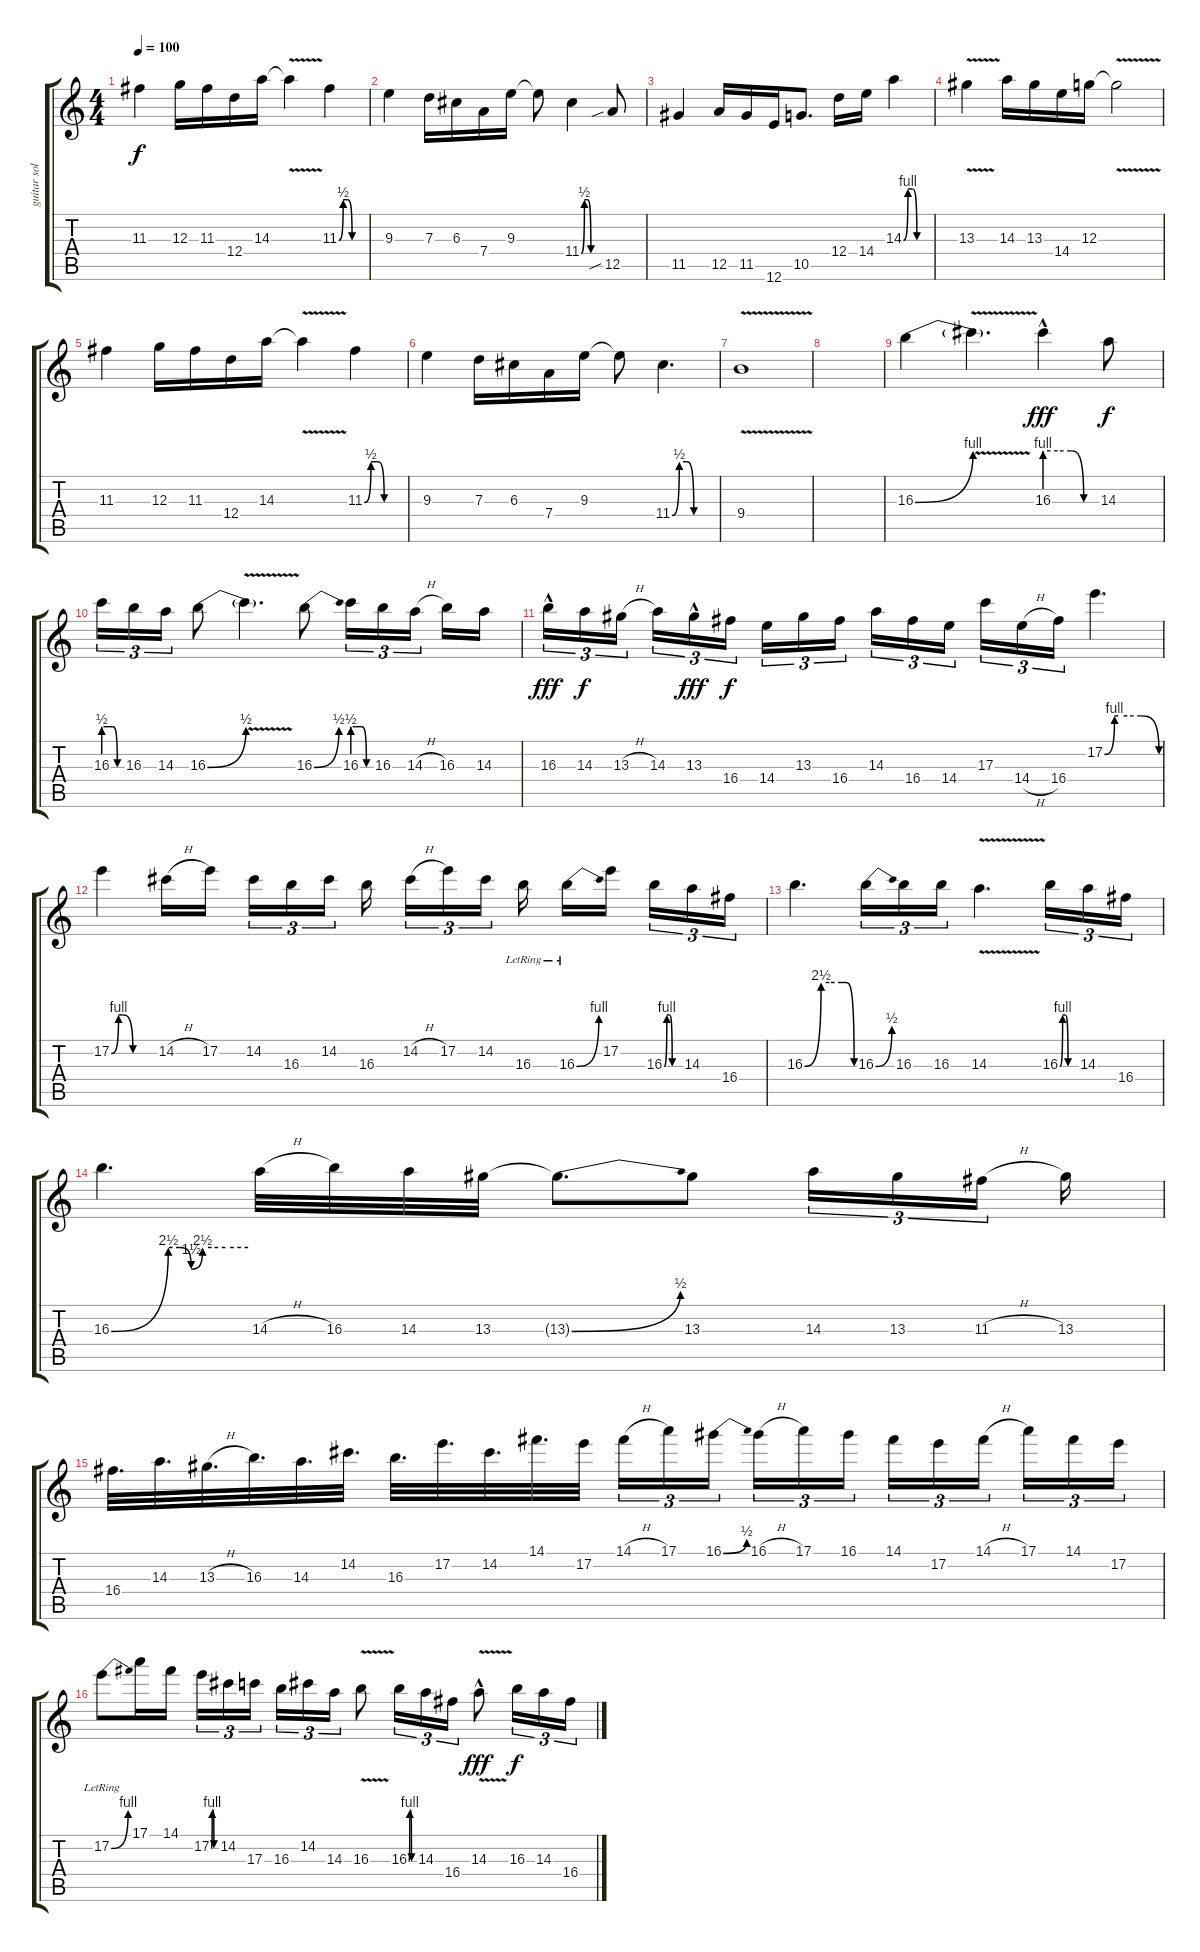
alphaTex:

\track ("guitar solo " "guitar sol") {instrument overdrivenguitar}
\staff {score tabs}
\tuning (E4 B3 G3 D3 A2 E2) {hide}
\ts (4 4)
\tempo 100
\clef g2
\ks c
11.3.4{dy f} 12.3.16 11.3.16 12.4.16 14.3.16 14.3{v t}.4 11.3{be (custom 0 0 10 2 20 2 30 0 60 0)}.4 |
9.3.4 7.3.16 6.3.16 7.4.16 9.3.16 9.3{t}.8 11.4{be (custom 0 0 10 2 20 2 30 0 60 0)}.4 12.5{sib}.8 |
11.5.4 12.5.16 11.5.16 12.6.16 10.5.8{d} 12.4.16 14.4.16 14.3{be (custom 0 0 10 4 20 4 30 0 60 0)}.4 |
13.3{v}.4 14.3.16 13.3.16 14.4.16 12.3.16 12.3{v t}.2 |
11.3.4 12.3.16 11.3.16 12.4.16 14.3.16 14.3{v t}.4 11.3{be (custom 0 0 10 2 20 2 30 0 60 0)}.4 |
9.3.4 7.3.16 6.3.16 7.4.16 9.3.16 9.3{t}.8 11.4{be (custom 0 0 10 2 20 2 30 0 60 0)}.4{d} |
9.4{v}.1 |
|
16.3{be (bend 0 0 60 4)}.4 16.3{v t}.4{d} 16.3{be (custom 0 4 15 4 30 4 45 0 60 0) hac}.4{dy fff} 14.3.8{dy f} |
16.3{be (custom 0 2 15 2 30 2 45 0 60 0)}.16{tu (3 2)} 16.3.16{tu (3 2)} 14.3.16{tu (3 2)} 16.3{be (bend 0 0 60 2)}.8 16.3{v t}.4{d} 16.3{be (bend 0 0 60 2)}.8 16.3{be (custom 0 2 10 2 20 2 30 2 45 0 60 0)}.16{tu (3 2)} 16.3.16{tu (3 2)} 14.3{h}.16{tu (3 2) beam splitsecondary} 16.3.16 14.3.16 |
16.3{hac}.16{tu (3 2) dy fff} 14.3.16{tu (3 2) dy f} 13.3{h}.16{tu (3 2) beam splitsecondary} 14.3.16{tu (3 2)} 13.3{hac}.16{tu (3 2) dy fff} 16.4.16{tu (3 2) dy f} 14.4.16{tu (3 2)} 13.3.16{tu (3 2)} 16.4.16{tu (3 2) beam splitsecondary} 14.3.16{tu (3 2)} 16.4.16{tu (3 2)} 14.4.16{tu (3 2)} 17.3.16{tu (3 2)} 14.4{h}.16{tu (3 2)} 16.4.16{tu (3 2)} 17.2{be (custom 0 0 11 4 15 4 25 4 40 4 60 0)}.4{d} |
17.2{be (custom 0 0 10 4 15 4 30 0 60 0)}.4 14.2{h}.16 17.2.16{beam splitsecondary} 14.2.16{tu (3 2)} 16.3.16{tu (3 2)} 14.2.16{tu (3 2)} 16.3.16{beam splitsecondary} 14.2{h}.16{tu (3 2)} 17.2.16{tu (3 2)} 14.2.16{tu (3 2) beam splitsecondary} 16.3{lr}.16 16.3{be (bend 0 0 60 4) lr}.16 17.2.16{beam splitsecondary} 16.3{be (custom 0 0 10 4 20 4 30 0 60 0)}.16{tu (3 2)} 14.3.16{tu (3 2)} 16.4.16{tu (3 2)} |
16.3{be (custom 0 0 20 10 30 10 45 10 50 10 60 0)}.4{d} 16.3{be (bend 0 0 60 2)}.16{tu (3 2)} 16.3.16{tu (3 2)} 16.3.16{tu (3 2)} 14.3{v}.4{d} 16.3{be (custom 0 0 10 4 20 4 30 0 60 0)}.16{tu (3 2)} 14.3.16{tu (3 2)} 16.4.16{tu (3 2)} |
16.3{be (custom 0 0 25 10 30 10 35 6 40 10 44 10 50 10 60 10)}.4{d} 14.3{h}.32 16.3.32 14.3.32 13.3.32 13.3{be (bend 0 0 60 2) t}.8{d} 13.3.8 14.3.16{tu (3 2)} 13.3.16{tu (3 2)} 11.3{h}.16{tu (3 2) beam splitsecondary} 13.3.16 |
16.4.32{d} 14.3.32{d} 13.3{h}.32{d} 16.3.32{d} 14.3.32{d} 14.2.32{d} 16.3.32{d} 17.2.32{d} 14.2.32{d} 14.1.32{d} 17.2.32 14.1{h}.16{tu (3 2)} 17.1.16{tu (3 2)} 16.1{be (bend 0 0 60 2)}.16{tu (3 2) beam splitsecondary} 16.1{h}.16{tu (3 2)} 17.1.16{tu (3 2)} 16.1.16{tu (3 2)} 14.1.16{tu (3 2)} 17.2.16{tu (3 2)} 14.1{h}.16{tu (3 2) beam splitsecondary} 17.1.16{tu (3 2)} 14.1.16{tu (3 2)} 17.2.16{tu (3 2)} |
17.2{be (bend 0 0 60 4) lr}.8 17.1.16 14.1.16 17.2{be (custom 0 0 10 4 20 4 30 0 60 0)}.16{tu (3 2)} 14.2.16{tu (3 2)} 17.3.16{tu (3 2) beam splitsecondary} 16.3.16{tu (3 2)} 14.2.16{tu (3 2)} 14.3.16{tu (3 2)} 16.3{v}.8 16.3{be (custom 0 0 10 4 20 4 30 0 60 0)}.16{tu (3 2)} 14.3.16{tu (3 2)} 16.4.16{tu (3 2)} 14.3{v hac}.8{dy fff} 16.3.16{tu (3 2) dy f} 14.3.16{tu (3 2)} 16.4.16{tu (3 2)}
